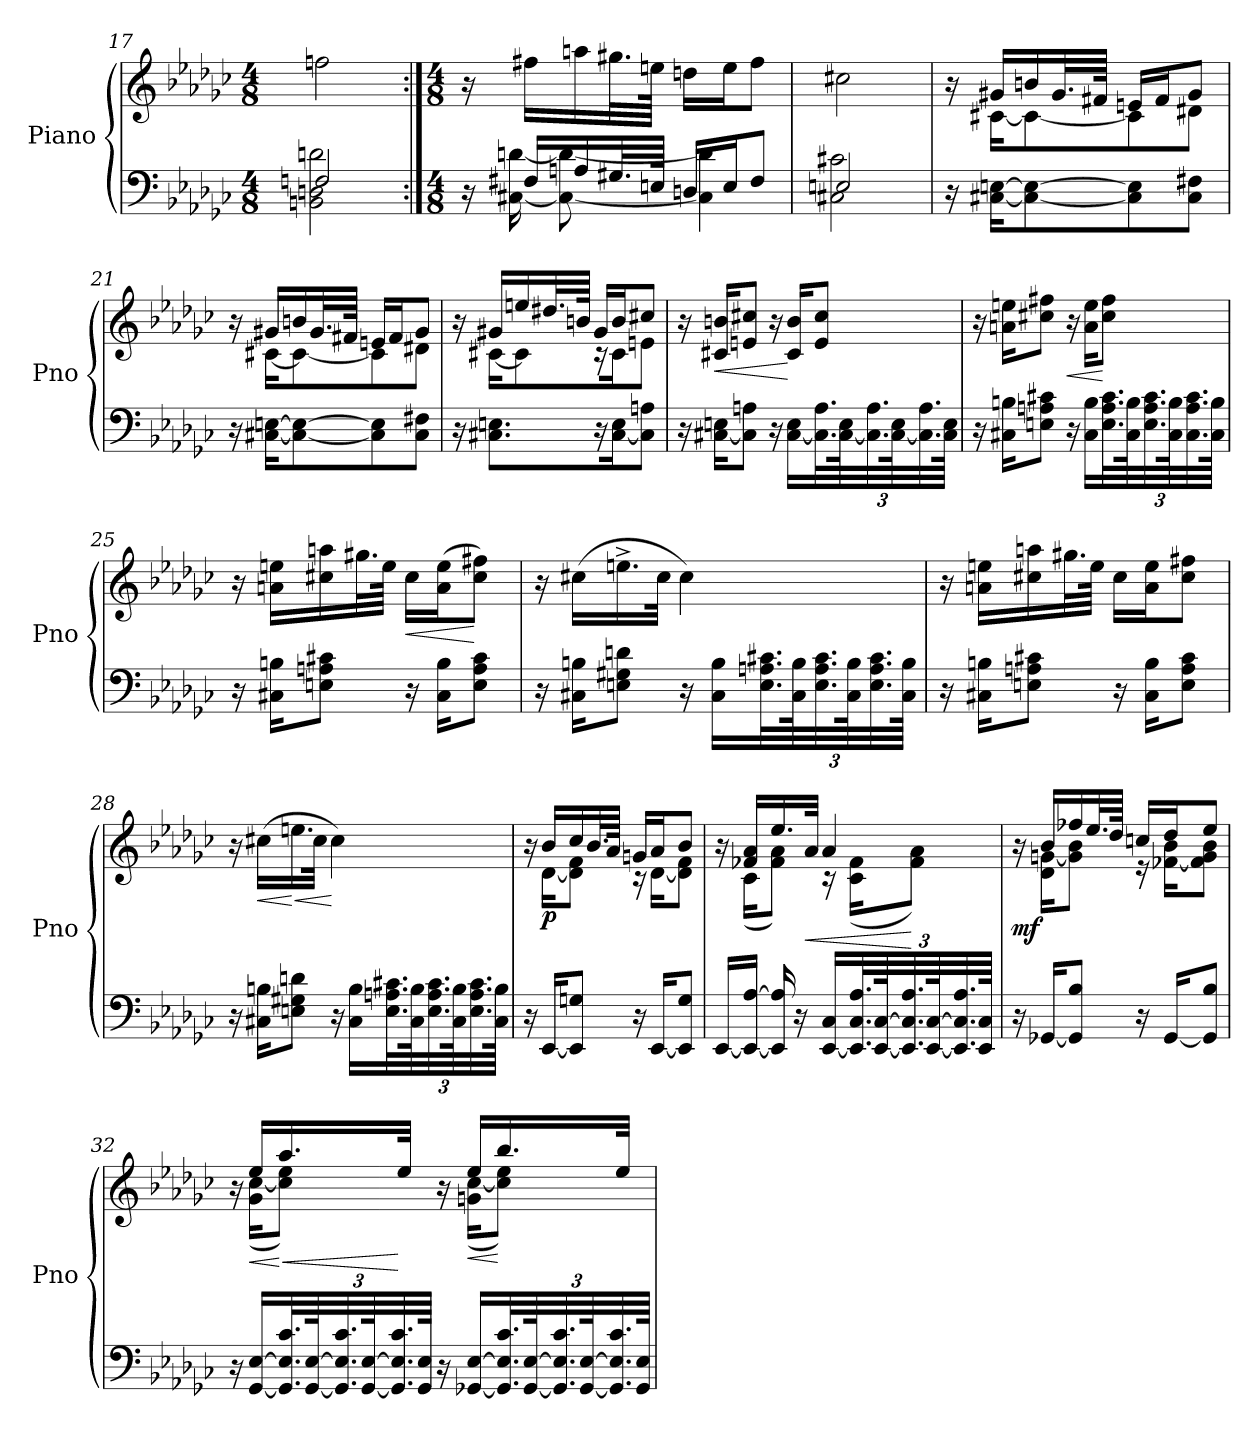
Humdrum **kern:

**kern	**kern	**dynam
*part1	*part1	*part1
*staff2	*staff1	*staff1/2
*I"Piano	*	*
*I'Pno	*	*
*clefF4	*clefG2	*
*k[b-e-a-d-g-c-]	*k[b-e-a-d-g-c-]	*
*G-:	*G-:	*
*M4/8	*M4/8	*
=17	=17	=17
*^	*	*
2Fni/	2BBn\ 2Dn\ 2dn\	2ffni\	.
!!LO:PB:g=z
=18:|!	=18:|!	=18:|!	=18:|!
*M4/8	*	*M4/8	*
16r	16ryy	16r	.
16F#X/LL	[16C#X\ [16dn\	16ff#X\LL	.
16An/	8C#\_ 8d\_	16aan\	.
32.G#X/L	.	32.gg#X\L	.
64En/JJJk	.	64een\JJJk	.
16Dn/LL	4C#\] 4d\]	16ddn\LL	.
16E/J	.	16ee\J	.
8F#/J	.	8ff#\J	.
=19	=19	=19	=19
2En/	2C#X\ 2c#X\	2cc#X\	.
*v	*v	*	*
=20	=20	=20
*	*^	*
16r	16r	16ryy	.
[16C#X\ [16En\KL	16g#X/LL	[16c#X\KL	.
8C#\_ 8E\_	16bn/	8c#\_	.
.	32.g#/L	.	.
.	64f#X/JJJk	.	.
8C#\] 8E\]	16en/LL	8c#\]	.
.	16f#/J	.	.
8C#\ 8F#X\J	8g#/J	8d#X\J	.
!!LO:LB:g=z	!!
=21	=21	=21	=21
16r	16r	16ryy	.
[16C#X\ [16En\KL	16g#X/LL	[16c#X\KL	.
8C#\_ 8E\_	16bn/	8c#\_	.
.	32.g#/L	.	.
.	64f#X/JJJk	.	.
8C#\] 8E\]	16en/LL	8c#\]	.
.	16f#/J	.	.
8C#\ 8F#X\J	8g#/J	8d#X\J	.
=22	=22	=22	=22
16r	16r	16ryy	.
8.C#X\ 8.En\L	16g#X/LL	[16c#X\KL	.
.	16een/	8c#\]	.
.	32.dd#X/L	.	.
.	64bn/JJJk	.	.
16r	16g#/LL	16r	.
[16C#\ 16E\K	16b/J	16c#\K	.
8C#\] 8An\J	8cc#X/J	8en\J	.
*	*v	*v	*
=23	=23	=23
16r	16r	.
!	!	!LO:HP:b
[16C#X\ 16En\KL	16c#X/ 16bn/KL	<
8C#\] 8An\J	8en/ 8cc#X/J	.
16r	16r	.
[16C#\ 16E\LL	16c#/ 16b/KL	[
*Xbrackettup	*	*
48.C#\] 48.A\L	8e/ 8cc#/J	.
[96C#\ 96E\K	.	.
48.C#\] 48.A\	.	.
[96C#\ 96E\K	.	.
48.C#\] 48.A\	.	.
96C#\ 96E\JJJk	.	.
!!LO:LB:g=z
=24	=24	=24
16r	16r	.
16C#X\ 16Bn\KL	16an\ 16een\KL	.
8En\ 8An\ 8c#X\J	8cc#X\ 8ff#X\J	.
!	!	!LO:HP:b
16r	16r	<
16C#\ 16B\LL	16a\ 16ee\KL	.
48.E\ 48.A\ 48.c#\L	8cc#\ 8ff#\J	[
96C#\ 96B\K	.	.
48.E\ 48.A\ 48.c#\	.	.
96C#\ 96B\K	.	.
48.C#\ 48.A\ 48.c#\	.	.
96C#\ 96B\JJJk	.	.
=25	=25	=25
16r	16r	.
16C#X\ 16Bn\KL	16an\ 16een\LL	.
8En\ 8An\ 8c#X\J	16cc#X\ 16aan\	.
.	32.gg#X\L	.
.	64ee\JJJk	.
!	!	!LO:HP:b
16r	16cc#\LL	<
16C#\ 16B\KL	(>16a\ 16ee\J	.
8E\ 8A\ 8c#\J	8cc#\ 8ff#X\J)	[
!!LO:LB:g=z
=26	=26	=26
16r	16r	.
16C#X\ 16Bn\KL	(>16cc#X\LL	.
8En\ 8G#X\ 8dn\J	16.een^\	.
.	32cc#\JJk	.
16r	4cc#\)	.
16C#\ 16B\LL	.	.
48.E\ 48.An\ 48.c#X\L	.	.
96C#\ 96B\K	.	.
48.E\ 48.A\ 48.c#\	.	.
96C#\ 96B\K	.	.
48.E\ 48.A\ 48.c#\	.	.
96C#\ 96B\JJJk	.	.
=27	=27	=27
16r	16r	.
16C#X\ 16Bn\KL	16an\ 16een\LL	.
8En\ 8An\ 8c#X\J	16cc#X\ 16aan\	.
.	32.gg#X\L	.
.	64ee\JJJk	.
16r	16cc#\LL	.
16C#\ 16B\KL	16a\ 16ee\J	.
8E\ 8A\ 8c#\J	8cc#\ 8ff#X\J	.
!!LO:LB:g=z
=28	=28	=28
16r	16r	.
!	!	!LO:HP:b
16C#X\ 16Bn\KL	(>16cc#X\LL	<
!	!	!LO:HP:n=1:b
8En\ 8G#X\ 8dn\J	16.een\	[ <
.	32cc#\JJk	.
16r	4cc#\)	[
16C#\ 16B\LL	.	.
48.E\ 48.An\ 48.c#X\L	.	.
96C#\ 96B\K	.	.
48.E\ 48.A\ 48.c#\	.	.
96C#\ 96B\K	.	.
48.E\ 48.A\ 48.c#\	.	.
96C#\ 96B\JJJk	.	.
=29	=29	=29
*	*^	*
16r	16r	16ryy	.
!	!	!	!LO:DY:b
[16EE-i/KL	16b-i/LL	[16d-i\KL	p
8EE-/] 8Gn/J	16cc-i/	8d-\] 8f\J	.
.	32.b-/L	.	.
.	64a-i/JJJk	.	.
16r	16gn/LL	16r	.
[16EE-/KL	16a-/J	[16d-\KL	.
8EE-/] 8G/J	8b-/J	8d-\] 8f\J	.
!!LO:PB:g=z	!!
=30	=30	=30	=30
[16EE-/LL	16r	16ryy	.
16EE-/_ [16A-/JJ	16f-X/ 16a-/LL	(<16c-\KL	.
16EE-/] 16A-/]	16.ee-/	8f-\ 8a-\J)	.
16r	.	.	.
!	!	!	!LO:HP:b
.	32a-/JJk	.	<
[16EE-/ 16C-/LL	4a-/	16r	.
48.EE-/] 48.C-/ 48.A-/L	.	(<16c-\ 16f-\KL	.
[96EE-/ [96C-/K	.	.	.
48.EE-/] 48.C-/] 48.A-/	.	.	.
.	.	8f-\ 8a-\J)	[
[96EE-/ [96C-/K	.	.	.
48.EE-/] 48.C-/] 48.A-/	.	.	.
96EE-/ 96C-/JJJk	.	.	.
16ryy	.	.	.
=31	=31	=31	=31
!	!	!	!LO:DY:b
16r	16r	16ryy	mf
[16GG-X/KL	16b-/LL	16d-\ [16gn\KL	.
8GG-/] 8B-/J	16ff-X/	8g\] 8b-\J	.
.	32.ee-/L	.	.
.	64dd-/JJJk	.	.
16r	16ccn/LL	16r	.
[16GG-/KL	16dd-/J	[16f-X\ 16b-\KL	.
8GG-/] 8B-/J	8ee-/J	8f-\] 8g\ 8b-\J	.
!!LO:LB:g=z	!!
=32	=32	=32	=32
16r	16r	16ryy	.
!	!	!	!LO:HP:b
[16GG-/ [16E-/LL	16ee-/LL	(<16g-i\ [16cc-i\KL	<
!	!	!	!LO:HP:n=1:b
48.GG-/] 48.E-/] 48.c-i/L	16.aa-/	8cc-\] 8ee-\J)	[ <
[96GG-/ [96E-/K	.	.	.
48.GG-/] 48.E-/] 48.c-/	.	.	.
[96GG-/ [96E-/K	.	.	.
48.GG-/] 48.E-/] 48.c-/	.	.	.
.	32ee-/JJk	.	[
96GG-/ 96E-/JJJk	.	.	.
16r	16r	16ryy	.
!	!	!	!LO:HP:b
[16GG-X/ [16E-/LL	16ee-/LL	(<16gn\ [16cc-\KL	<
48.GG-/] 48.E-/] 48.c-/L	16.bb-/	8cc-\] 8ee-\J)	[
[96GG-/ [96E-/K	.	.	.
48.GG-/] 48.E-/] 48.c-/	.	.	.
[96GG-/ [96E-/K	.	.	.
48.GG-/] 48.E-/] 48.c-/	.	.	.
.	32ee-/JJk	.	.
96GG-/ 96E-/JJJk	.	.	.
*	*v	*v	*
=	=	=
*-	*-	*-
